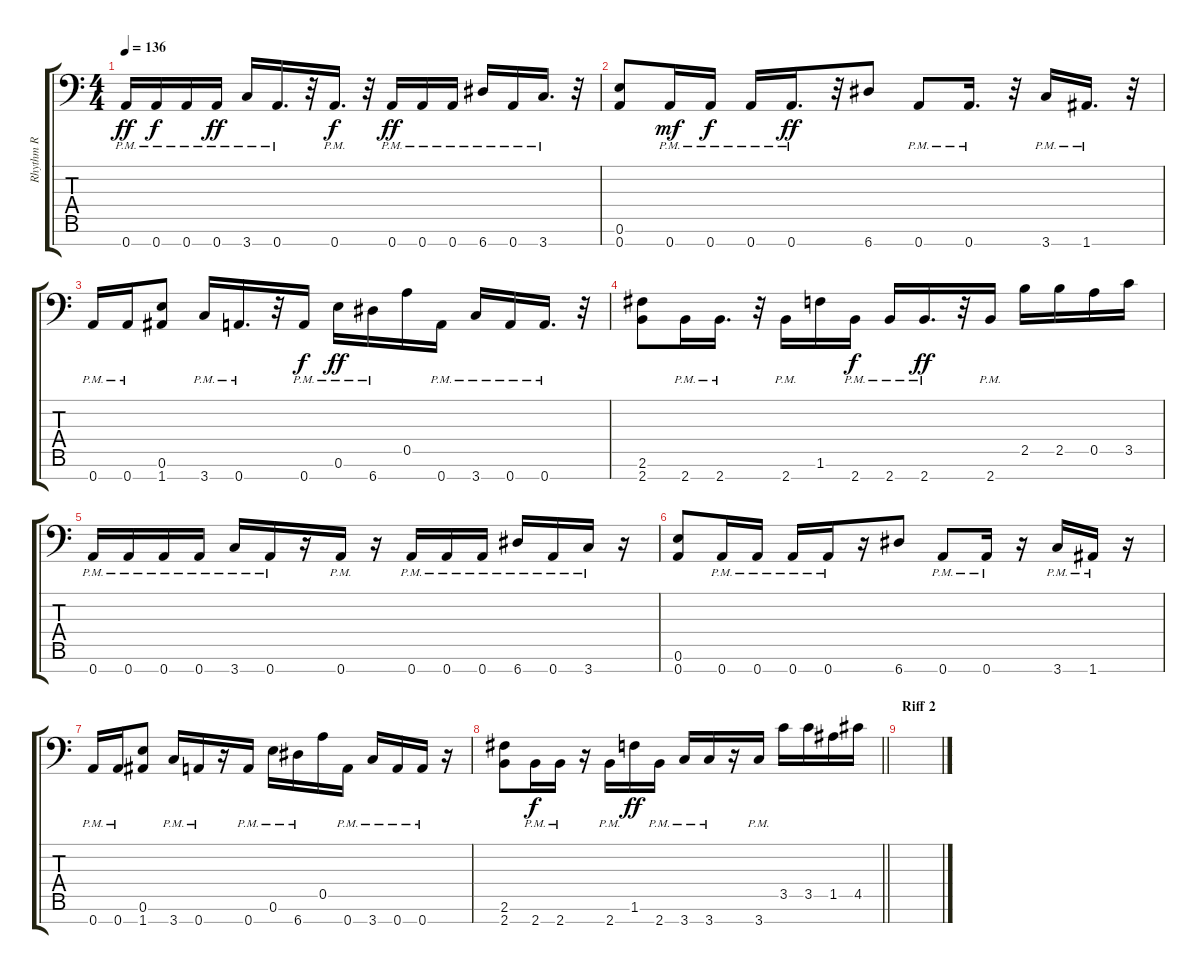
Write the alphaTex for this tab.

\track ("Rhythm R" "Rhythm R") {instrument overdrivenguitar}
\staff {score tabs}
\tuning (E4 B3 G3 D3 A2 E2 A1) {hide}
\ts (4 4)
\tempo 136
\clef f4
\ks c
0.7{pm}.16{dy ff} 0.7{pm}.16{dy f} 0.7{pm}.16 0.7{pm}.16{dy ff} 3.7{pm}.16 0.7{pm}.16{d} r.32 0.7{pm}.16{d dy f} r.32 0.7{pm}.16{dy ff} 0.7{pm}.16 0.7{pm}.16 6.7{pm}.16 0.7{pm}.16 3.7{pm}.16{d} r.32 |
(0.6 0.7).8 0.7{pm}.16{dy mf} 0.7{pm}.16{dy f} 0.7{pm}.16 0.7{pm}.16{d dy ff} r.32 6.7.8 0.7{pm}.8 0.7{pm}.16{d} r.32 3.7{pm}.16 1.7{pm}.16{d} r.32 |
0.7{pm}.16 0.7{pm}.16 (0.6 1.7).8 3.7{pm}.16 0.7{pm}.16{d} r.32 0.7{pm}.16{dy f} 0.6{pm}.16{dy ff} 6.7{pm}.16 0.5.16 0.7{pm}.16 3.7{pm}.16 0.7{pm}.16 0.7{pm}.16{d} r.32 |
(2.6 2.7).8 2.7{pm}.16 2.7{pm}.16{d} r.32 2.7{pm}.16 1.6.16 2.7{pm}.16{dy f} 2.7{pm}.16 2.7{pm}.16{d dy ff} r.32 2.7{pm}.16 2.5.16 2.5.16 0.5.16 3.5.16 |
0.7{pm}.16 0.7{pm}.16 0.7{pm}.16 0.7{pm}.16 3.7{pm}.16 0.7{pm}.16 r.16 0.7{pm}.16 r.16 0.7{pm}.16 0.7{pm}.16 0.7{pm}.16 6.7{pm}.16 0.7{pm}.16 3.7{pm}.16 r.16 |
(0.6 0.7).8 0.7{pm}.16 0.7{pm}.16 0.7{pm}.16 0.7{pm}.16 r.16 6.7.8 0.7{pm}.8 0.7{pm}.16 r.16 3.7{pm}.16 1.7{pm}.16 r.16 |
0.7{pm}.16 0.7{pm}.16 (0.6 1.7).8 3.7{pm}.16 0.7{pm}.16 r.16 0.7{pm}.16 0.6{pm}.16 6.7{pm}.16 0.5.16 0.7{pm}.16 3.7{pm}.16 0.7{pm}.16 0.7{pm}.16 r.16 |
\barLineRight lightlight
(2.6 2.7).8 2.7{pm}.16{dy f} 2.7{pm}.16 r.16 2.7{pm}.16 1.6.16{dy ff} 2.7{pm}.16 3.7{pm}.16 3.7{pm}.16 r.16 3.7{pm}.16 3.5.16 3.5.16 1.5.16 4.5.16 |
\section ("" "Riff 2")
